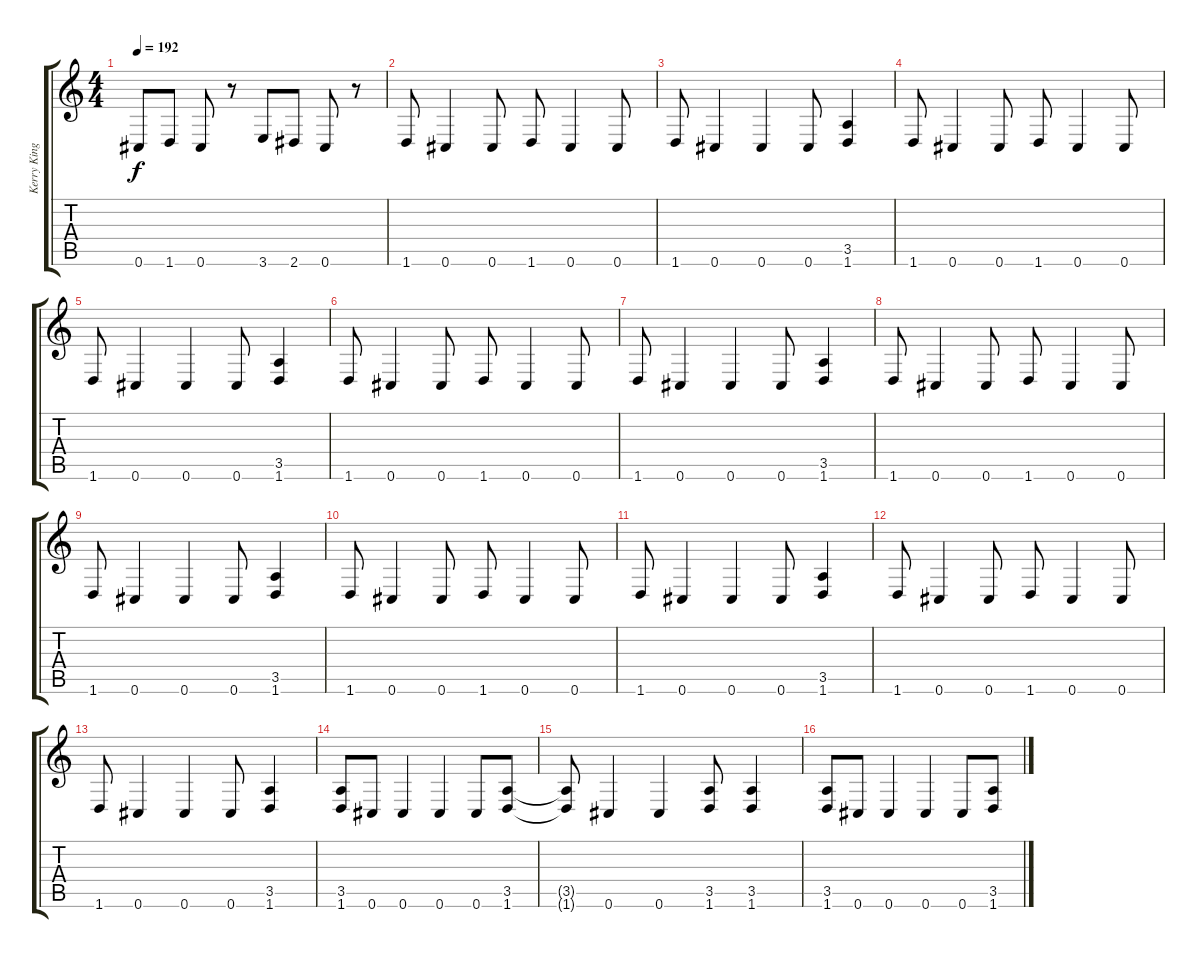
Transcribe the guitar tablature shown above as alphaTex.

\track ("Kerry King" "Kerry King") {instrument distortionguitar}
\staff {score tabs}
\tuning (Db4 Ab3 E3 B2 Gb2 Db2) {hide}
\ts (4 4)
\tempo 192
\clef g2
\ks c
0.6.8{dy f} 1.6.8 0.6.8 r.8 3.6.8 2.6.8 0.6.8 r.8 |
1.6.8 0.6.4 0.6.8 1.6.8 0.6.4 0.6.8 |
1.6.8 0.6.4 0.6.4 0.6.8 (3.5 1.6).4 |
1.6.8 0.6.4 0.6.8 1.6.8 0.6.4 0.6.8 |
1.6.8 0.6.4 0.6.4 0.6.8 (3.5 1.6).4 |
1.6.8 0.6.4 0.6.8 1.6.8 0.6.4 0.6.8 |
1.6.8 0.6.4 0.6.4 0.6.8 (3.5 1.6).4 |
1.6.8 0.6.4 0.6.8 1.6.8 0.6.4 0.6.8 |
1.6.8 0.6.4 0.6.4 0.6.8 (3.5 1.6).4 |
1.6.8 0.6.4 0.6.8 1.6.8 0.6.4 0.6.8 |
1.6.8 0.6.4 0.6.4 0.6.8 (3.5 1.6).4 |
1.6.8 0.6.4 0.6.8 1.6.8 0.6.4 0.6.8 |
1.6.8 0.6.4 0.6.4 0.6.8 (3.5 1.6).4 |
(3.5 1.6).8 0.6.8 0.6.4 0.6.4 0.6.8 (3.5 1.6).8 |
(3.5{t} 1.6{t}).8 0.6.4 0.6.4 (3.5 1.6).8 (3.5 1.6).4 |
(3.5 1.6).8 0.6.8 0.6.4 0.6.4 0.6.8 (3.5 1.6).8
